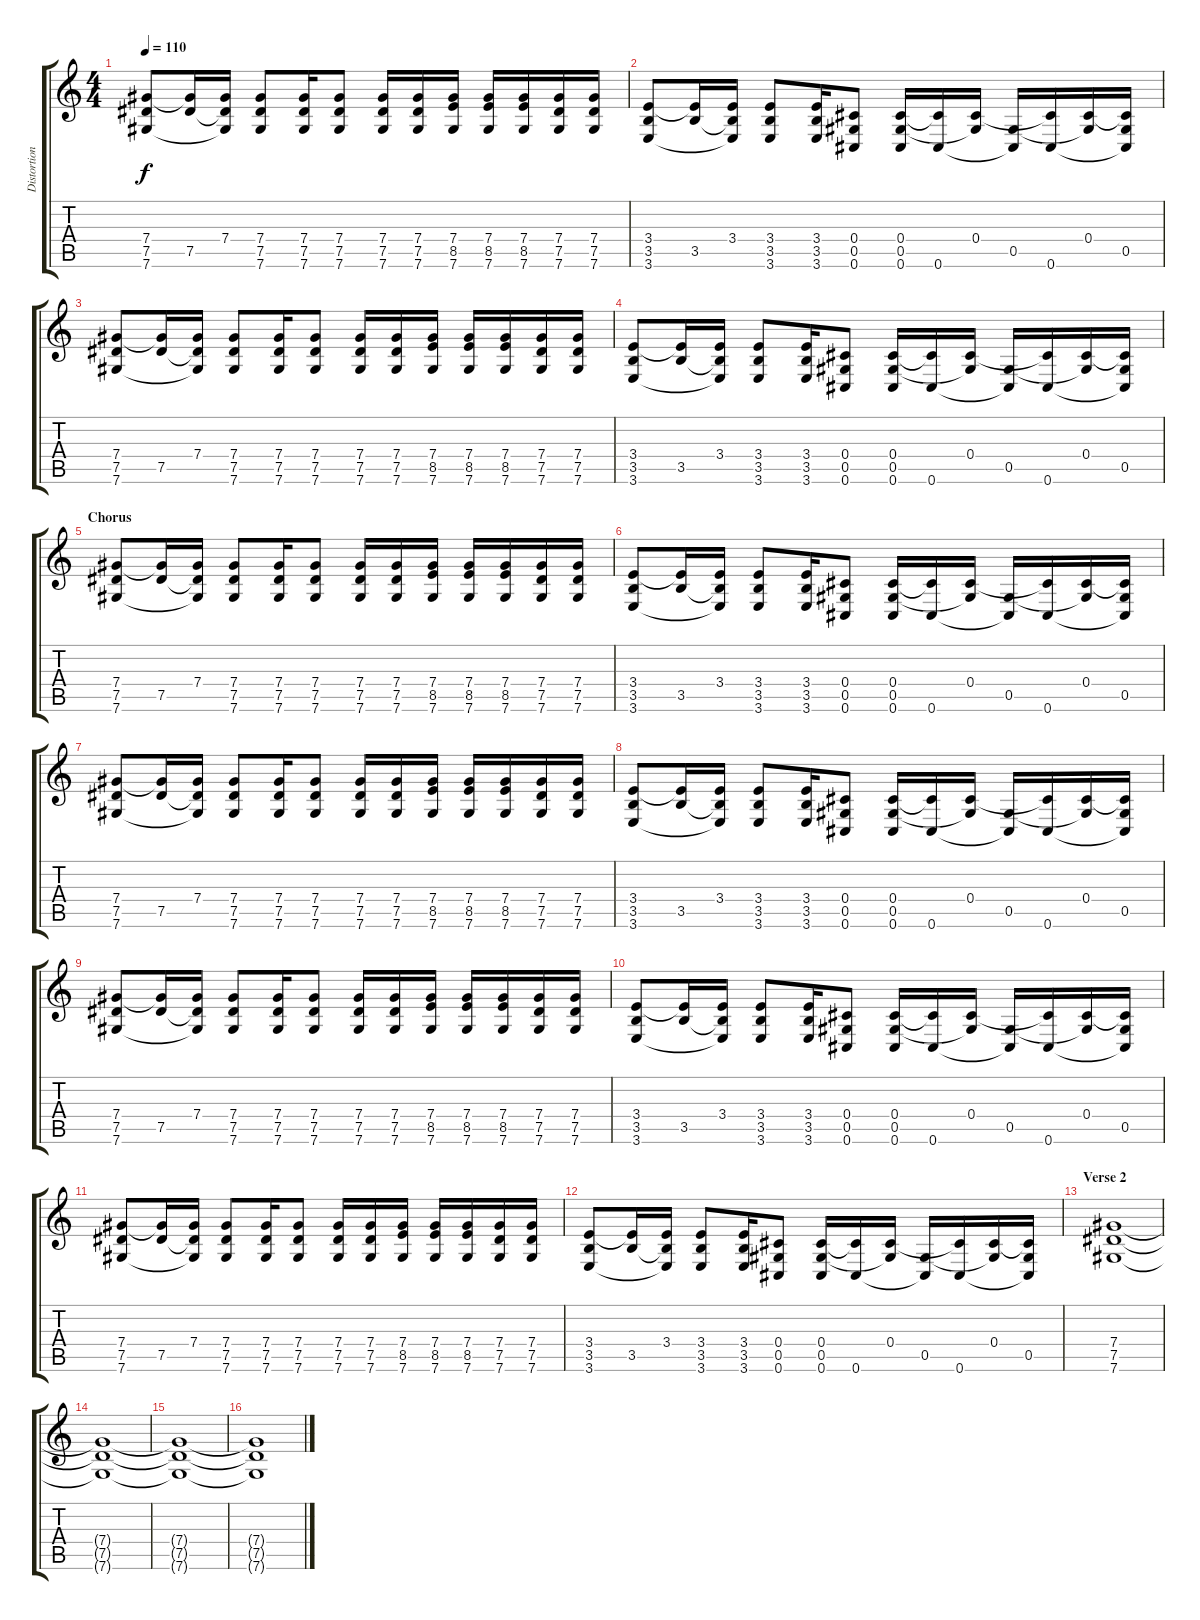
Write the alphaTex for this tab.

\track ("Distortion Guitar" "Distortion") {instrument distortionguitar}
\staff {score tabs}
\tuning (Eb4 Bb3 Gb3 Db3 Ab2 Db2) {hide}
\ts (4 4)
\tempo 110
\clef g2
\ks c
(7.4 7.5 7.6).8{dy f} (7.4{t} 7.5).16 (7.4 7.5{t} 7.6{t}).16 (7.4 7.5 7.6).8 (7.4 7.5 7.6).16 (7.4 7.5 7.6).8 (7.4 7.5 7.6).16 (7.4 7.5 7.6).16 (7.4 8.5 7.6).16 (7.4 8.5 7.6).16 (7.4 8.5 7.6).16 (7.4 7.5 7.6).16 (7.4 7.5 7.6).16 |
(3.4 3.5 3.6).8 (3.4{t} 3.5).16 (3.4 3.5{t} 3.6{t}).16 (3.4 3.5 3.6).8 (3.4 3.5 3.6).16 (0.4 0.5 0.6).8 (0.4 0.5 0.6).16 (0.4{t} 0.6).16 (0.4 0.5{t}).16 (0.5 0.6{t}).16 (0.4{t} 0.6).16 (0.4 0.5{t}).16 (0.4{t} 0.5 0.6{t}).16 |
(7.4 7.5 7.6).8 (7.4{t} 7.5).16 (7.4 7.5{t} 7.6{t}).16 (7.4 7.5 7.6).8 (7.4 7.5 7.6).16 (7.4 7.5 7.6).8 (7.4 7.5 7.6).16 (7.4 7.5 7.6).16 (7.4 8.5 7.6).16 (7.4 8.5 7.6).16 (7.4 8.5 7.6).16 (7.4 7.5 7.6).16 (7.4 7.5 7.6).16 |
(3.4 3.5 3.6).8 (3.4{t} 3.5).16 (3.4 3.5{t} 3.6{t}).16 (3.4 3.5 3.6).8 (3.4 3.5 3.6).16 (0.4 0.5 0.6).8 (0.4 0.5 0.6).16 (0.4{t} 0.6).16 (0.4 0.5{t}).16 (0.5 0.6{t}).16 (0.4{t} 0.6).16 (0.4 0.5{t}).16 (0.4{t} 0.5 0.6{t}).16 |
\section ("" "Chorus")
(7.4 7.5 7.6).8 (7.4{t} 7.5).16 (7.4 7.5{t} 7.6{t}).16 (7.4 7.5 7.6).8 (7.4 7.5 7.6).16 (7.4 7.5 7.6).8 (7.4 7.5 7.6).16 (7.4 7.5 7.6).16 (7.4 8.5 7.6).16 (7.4 8.5 7.6).16 (7.4 8.5 7.6).16 (7.4 7.5 7.6).16 (7.4 7.5 7.6).16 |
(3.4 3.5 3.6).8 (3.4{t} 3.5).16 (3.4 3.5{t} 3.6{t}).16 (3.4 3.5 3.6).8 (3.4 3.5 3.6).16 (0.4 0.5 0.6).8 (0.4 0.5 0.6).16 (0.4{t} 0.6).16 (0.4 0.5{t}).16 (0.5 0.6{t}).16 (0.4{t} 0.6).16 (0.4 0.5{t}).16 (0.4{t} 0.5 0.6{t}).16 |
(7.4 7.5 7.6).8 (7.4{t} 7.5).16 (7.4 7.5{t} 7.6{t}).16 (7.4 7.5 7.6).8 (7.4 7.5 7.6).16 (7.4 7.5 7.6).8 (7.4 7.5 7.6).16 (7.4 7.5 7.6).16 (7.4 8.5 7.6).16 (7.4 8.5 7.6).16 (7.4 8.5 7.6).16 (7.4 7.5 7.6).16 (7.4 7.5 7.6).16 |
(3.4 3.5 3.6).8 (3.4{t} 3.5).16 (3.4 3.5{t} 3.6{t}).16 (3.4 3.5 3.6).8 (3.4 3.5 3.6).16 (0.4 0.5 0.6).8 (0.4 0.5 0.6).16 (0.4{t} 0.6).16 (0.4 0.5{t}).16 (0.5 0.6{t}).16 (0.4{t} 0.6).16 (0.4 0.5{t}).16 (0.4{t} 0.5 0.6{t}).16 |
(7.4 7.5 7.6).8 (7.4{t} 7.5).16 (7.4 7.5{t} 7.6{t}).16 (7.4 7.5 7.6).8 (7.4 7.5 7.6).16 (7.4 7.5 7.6).8 (7.4 7.5 7.6).16 (7.4 7.5 7.6).16 (7.4 8.5 7.6).16 (7.4 8.5 7.6).16 (7.4 8.5 7.6).16 (7.4 7.5 7.6).16 (7.4 7.5 7.6).16 |
(3.4 3.5 3.6).8 (3.4{t} 3.5).16 (3.4 3.5{t} 3.6{t}).16 (3.4 3.5 3.6).8 (3.4 3.5 3.6).16 (0.4 0.5 0.6).8 (0.4 0.5 0.6).16 (0.4{t} 0.6).16 (0.4 0.5{t}).16 (0.5 0.6{t}).16 (0.4{t} 0.6).16 (0.4 0.5{t}).16 (0.4{t} 0.5 0.6{t}).16 |
(7.4 7.5 7.6).8 (7.4{t} 7.5).16 (7.4 7.5{t} 7.6{t}).16 (7.4 7.5 7.6).8 (7.4 7.5 7.6).16 (7.4 7.5 7.6).8 (7.4 7.5 7.6).16 (7.4 7.5 7.6).16 (7.4 8.5 7.6).16 (7.4 8.5 7.6).16 (7.4 8.5 7.6).16 (7.4 7.5 7.6).16 (7.4 7.5 7.6).16 |
(3.4 3.5 3.6).8 (3.4{t} 3.5).16 (3.4 3.5{t} 3.6{t}).16 (3.4 3.5 3.6).8 (3.4 3.5 3.6).16 (0.4 0.5 0.6).8 (0.4 0.5 0.6).16 (0.4{t} 0.6).16 (0.4 0.5{t}).16 (0.5 0.6{t}).16 (0.4{t} 0.6).16 (0.4 0.5{t}).16 (0.4{t} 0.5 0.6{t}).16 |
\section ("" "Verse 2")
(7.4 7.5 7.6).1{volume 7} |
(7.4{t} 7.5{t} 7.6{t}).1 |
(7.4{t} 7.5{t} 7.6{t}).1{volume 0} |
(7.4{t} 7.5{t} 7.6{t}).1
